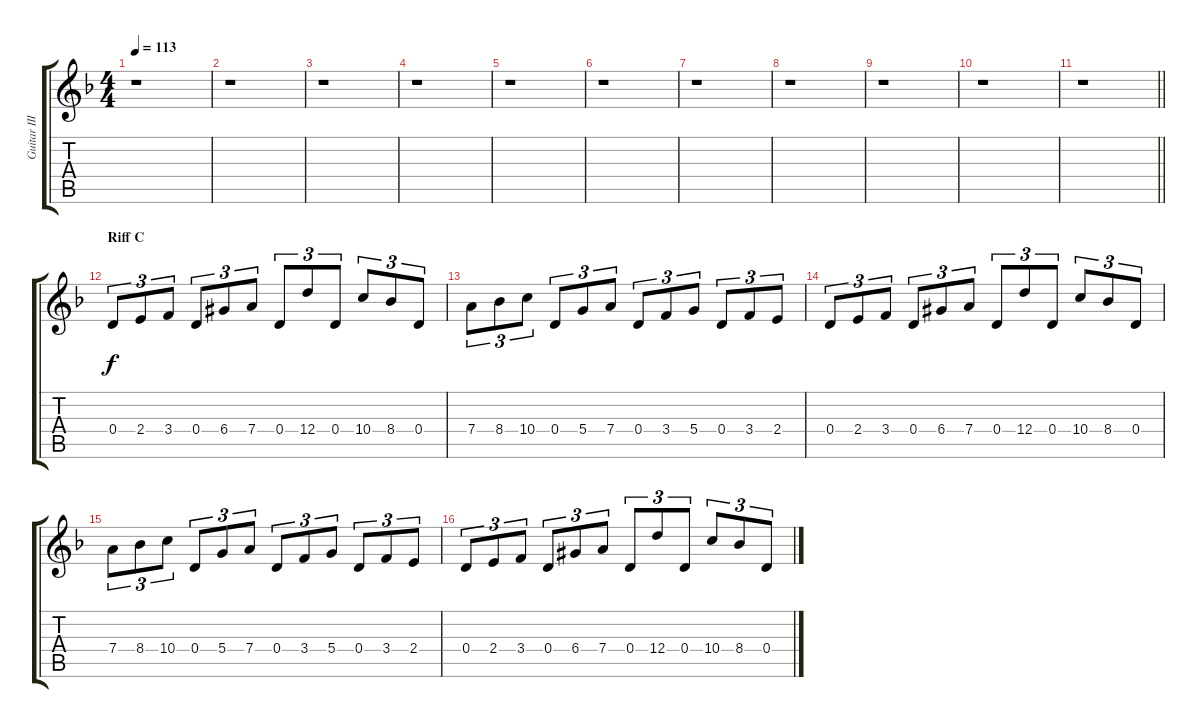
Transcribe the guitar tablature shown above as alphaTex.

\track ("Guitar III (lead / melody)" "Guitar III") {instrument distortionguitar}
\staff {score tabs}
\tuning (E4 B3 G3 D3 A2 D2) {hide}
\ts (4 4)
\tempo 113
\clef g2
\ks dminor
r.1{dy f} |
r.1 |
r.1 |
r.1 |
r.1 |
r.1 |
r.1 |
r.1 |
r.1 |
r.1 |
\barLineRight lightlight
r.1 |
\section ("" "Riff C")
0.4.8{tu (3 2) volume 13} 2.4.8{tu (3 2)} 3.4.8{tu (3 2)} 0.4.8{tu (3 2)} 6.4{acc #}.8{tu (3 2)} 7.4.8{tu (3 2)} 0.4.8{tu (3 2)} 12.4.8{tu (3 2)} 0.4.8{tu (3 2)} 10.4.8{tu (3 2)} 8.4.8{tu (3 2)} 0.4.8{tu (3 2)} |
7.4.8{tu (3 2)} 8.4.8{tu (3 2)} 10.4.8{tu (3 2)} 0.4.8{tu (3 2)} 5.4.8{tu (3 2)} 7.4.8{tu (3 2)} 0.4.8{tu (3 2)} 3.4.8{tu (3 2)} 5.4.8{tu (3 2)} 0.4.8{tu (3 2)} 3.4.8{tu (3 2)} 2.4.8{tu (3 2)} |
0.4.8{tu (3 2)} 2.4.8{tu (3 2)} 3.4.8{tu (3 2)} 0.4.8{tu (3 2)} 6.4{acc #}.8{tu (3 2)} 7.4.8{tu (3 2)} 0.4.8{tu (3 2)} 12.4.8{tu (3 2)} 0.4.8{tu (3 2)} 10.4.8{tu (3 2)} 8.4.8{tu (3 2)} 0.4.8{tu (3 2)} |
7.4.8{tu (3 2)} 8.4.8{tu (3 2)} 10.4.8{tu (3 2)} 0.4.8{tu (3 2)} 5.4.8{tu (3 2)} 7.4.8{tu (3 2)} 0.4.8{tu (3 2)} 3.4.8{tu (3 2)} 5.4.8{tu (3 2)} 0.4.8{tu (3 2)} 3.4.8{tu (3 2)} 2.4.8{tu (3 2)} |
0.4.8{tu (3 2)} 2.4.8{tu (3 2)} 3.4.8{tu (3 2)} 0.4.8{tu (3 2)} 6.4{acc #}.8{tu (3 2)} 7.4.8{tu (3 2)} 0.4.8{tu (3 2)} 12.4.8{tu (3 2)} 0.4.8{tu (3 2)} 10.4.8{tu (3 2)} 8.4.8{tu (3 2)} 0.4.8{tu (3 2)}
